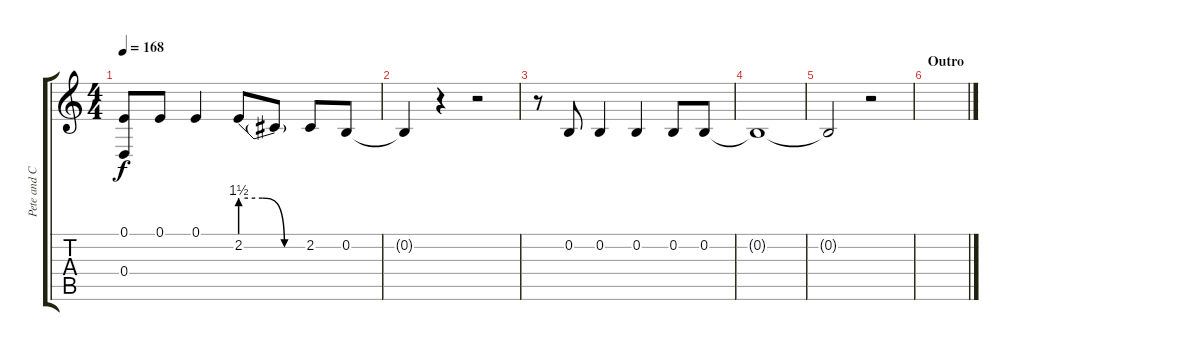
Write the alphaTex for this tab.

\track ("Pete and Carl (Vocal)" "Pete and C") {instrument bassoon}
\staff {score tabs}
\tuning (E4 B3 G3 D3 A2 E2) {hide}
\ts (4 4)
\tempo 168
\clef g2
\ks c
(0.1{t} 0.4).8{dy f} 0.1.8 0.1.4 2.2{be (custom 0 6 20 6 40 0 60 0)}.8 2.2{t}.8 2.2.8 0.2.8 |
0.2{t}.4 r.4 r.2 |
r.8 0.2.8 0.2.4 0.2.4 0.2.8 0.2.8 |
0.2{t}.1 |
0.2{t}.2 r.2 |
\section ("" "Outro")
